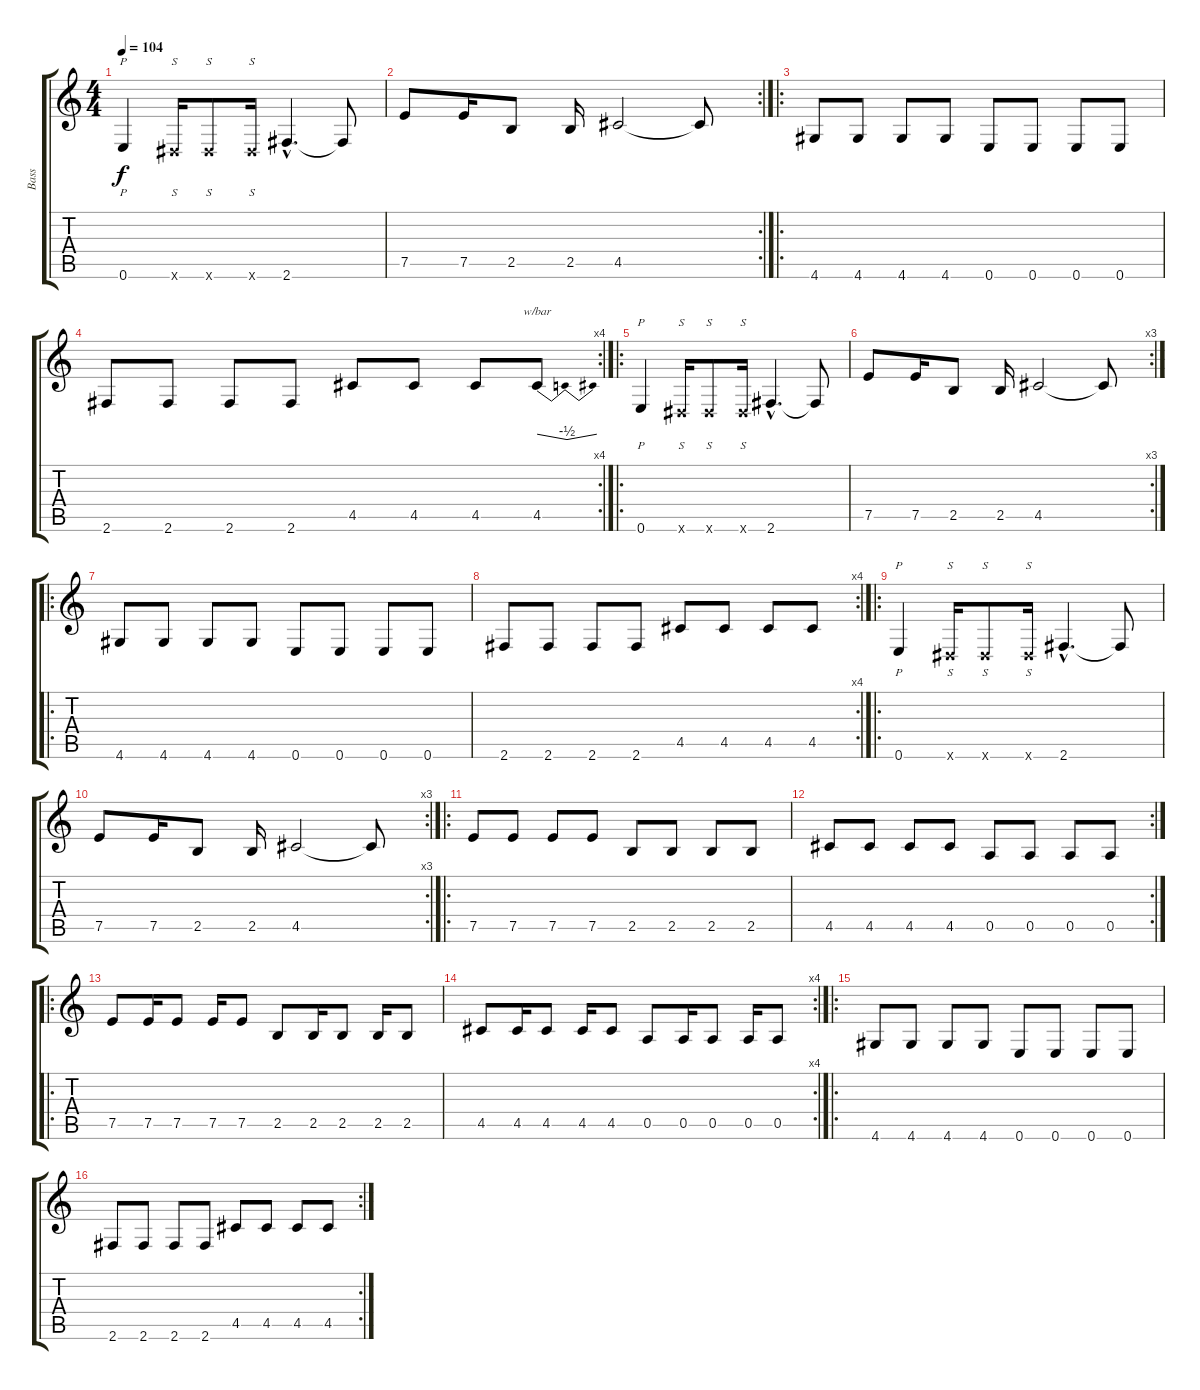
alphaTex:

\track ("Bass" "Bass") {instrument electricbassfinger}
\staff {score tabs}
\tuning (E4 B3 G3 D3 A2 E2) {hide}
\ts (4 4)
\tempo 104
\clef g2
\ks c
0.6.4{p dy f instrument electricbassfinger} -1.6{x}.16{s} -1.6{x}.8{s} -1.6{x}.16{s} 2.6{hac}.4{d} 2.6{t}.8 |
\rc 2
7.5.8 7.5.16 2.5.8 2.5.16 4.5.2 4.5{t}.8 |
\ro
4.6.8 4.6.8 4.6.8 4.6.8 0.6.8 0.6.8 0.6.8 0.6.8 |
\rc 4
2.6.8 2.6.8 2.6.8 2.6.8 4.5.8 4.5.8 4.5.8 4.5.8{tbe (dip default 0 0 30 -2 60 0)} |
\ro
0.6.4{p} -1.6{x}.16{s} -1.6{x}.8{s} -1.6{x}.16{s} 2.6{hac}.4{d} 2.6{t}.8 |
\rc 3
7.5.8 7.5.16 2.5.8 2.5.16 4.5.2 4.5{t}.8 |
\ro
4.6.8 4.6.8 4.6.8 4.6.8 0.6.8 0.6.8 0.6.8 0.6.8 |
\rc 4
2.6.8 2.6.8 2.6.8 2.6.8 4.5.8 4.5.8 4.5.8 4.5.8 |
\ro
0.6.4{p} -1.6{x}.16{s} -1.6{x}.8{s} -1.6{x}.16{s} 2.6{hac}.4{d} 2.6{t}.8 |
\rc 3
7.5.8 7.5.16 2.5.8 2.5.16 4.5.2 4.5{t}.8 |
\ro
7.5.8 7.5.8 7.5.8 7.5.8 2.5.8 2.5.8 2.5.8 2.5.8 |
\rc 2
4.5.8 4.5.8 4.5.8 4.5.8 0.5.8 0.5.8 0.5.8 0.5.8 |
\ro
7.5.8 7.5.16 7.5.8 7.5.16 7.5.8 2.5.8 2.5.16 2.5.8 2.5.16 2.5.8 |
\rc 4
4.5.8 4.5.16 4.5.8 4.5.16 4.5.8 0.5.8 0.5.16 0.5.8 0.5.16 0.5.8 |
\ro
4.6.8 4.6.8 4.6.8 4.6.8 0.6.8 0.6.8 0.6.8 0.6.8 |
\rc 2
2.6.8 2.6.8 2.6.8 2.6.8 4.5.8 4.5.8 4.5.8 4.5.8
